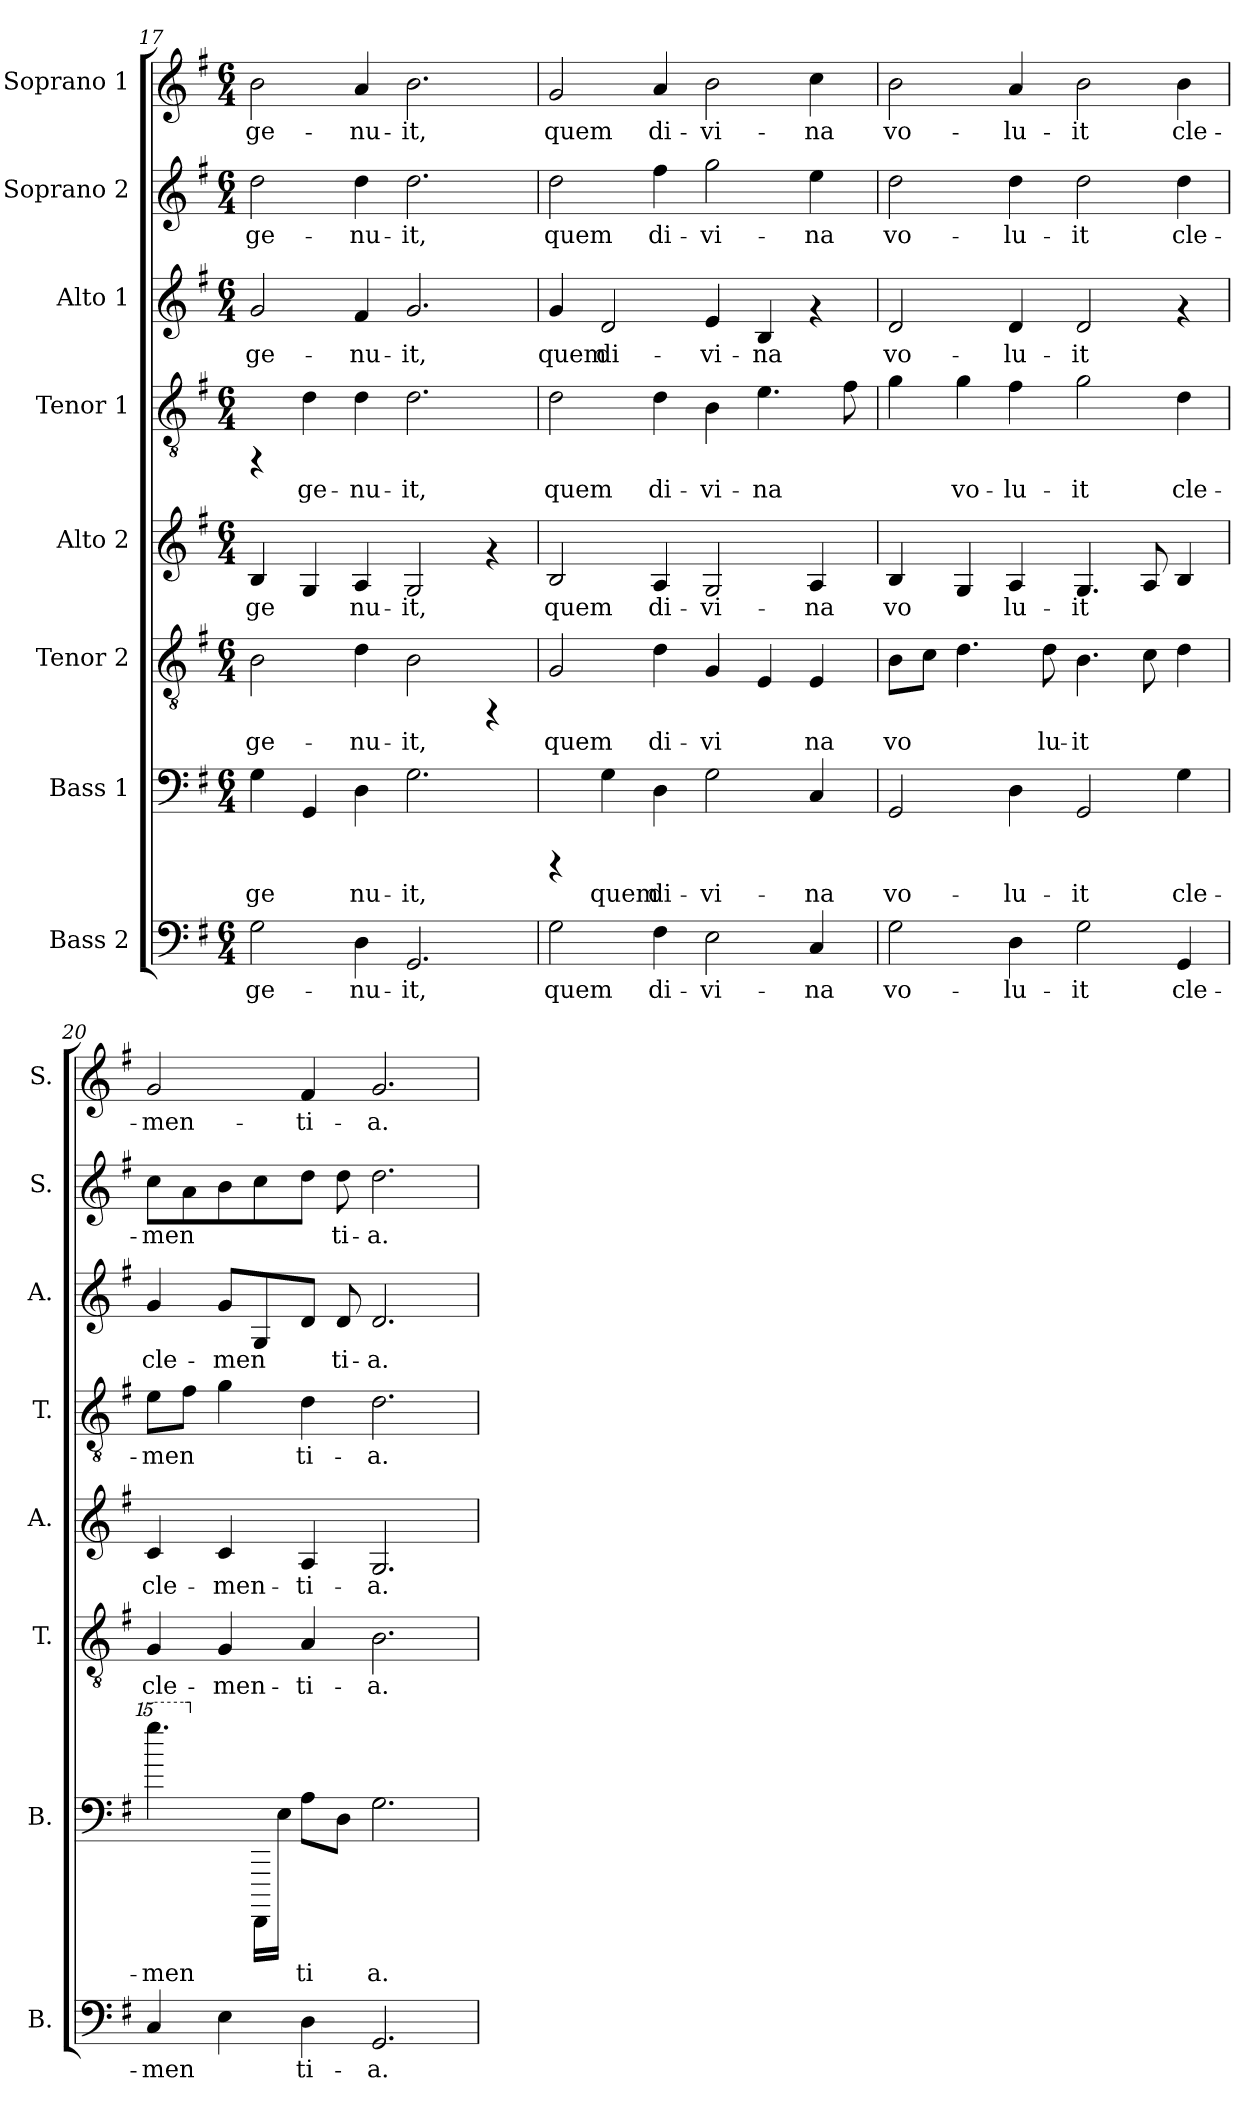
**kern	**text	**kern	**text	**kern	**text	**kern	**text	**kern	**text	**kern	**text	**kern	**text	**kern	**text
*part8	*part8	*part7	*part7	*part6	*part6	*part5	*part5	*part4	*part4	*part3	*part3	*part2	*part2	*part1	*part1
*staff8	*staff8	*staff7	*staff7	*staff6	*staff6	*staff5	*staff5	*staff4	*staff4	*staff3	*staff3	*staff2	*staff2	*staff1	*staff1
*I"Bass 2	*	*I"Bass 1	*	*I"Tenor 2	*	*I"Alto 2	*	*I"Tenor 1	*	*I"Alto 1	*	*I"Soprano 2	*	*I"Soprano 1	*
*I'B.	*	*I'B.	*	*I'T.	*	*I'A.	*	*I'T.	*	*I'A.	*	*I'S.	*	*I'S.	*
*clefF4	*	*clefF4	*	*clefGv2	*	*clefG2	*	*clefGv2	*	*clefG2	*	*clefG2	*	*clefG2	*
*k[f#]	*	*k[f#]	*	*k[f#]	*	*k[f#]	*	*k[f#]	*	*k[f#]	*	*k[f#]	*	*k[f#]	*
*G:	*	*G:	*	*G:	*	*G:	*	*G:	*	*G:	*	*G:	*	*G:	*
*M6/4	*	*M6/4	*	*M6/4	*	*M6/4	*	*M6/4	*	*M6/4	*	*M6/4	*	*M6/4	*
=17	=17	=17	=17	=17	=17	=17	=17	=17	=17	=17	=17	=17	=17	=17	=17
!	!LO:LY:b:cj	!	!LO:LY:b:cj	!	!LO:LY:b:cj	!	!LO:LY:b:cj	!	!	!	!LO:LY:b:cj	!	!LO:LY:b:cj	!	!LO:LY:b:cj
2G\	ge-	4G\	ge-	2B\	ge-	4B/	ge-	4rFF	.	2g/	ge-	2dd\	ge-	2b\	ge-
!	!	!	!LO:LY:b:cj	!	!	!	!LO:LY:b:cj	!	!LO:LY:b:cj	!	!	!	!	!	!
.	.	4GG/	--	.	.	4G/	--	4d\	ge-	.	.	.	.	.	.
!	!LO:LY:b:cj	!	!LO:LY:b:cj	!	!LO:LY:b:cj	!	!LO:LY:b:cj	!	!LO:LY:b:cj	!	!LO:LY:b:cj	!	!LO:LY:b:cj	!	!LO:LY:b:cj
4D\	-nu-	4D\	-nu-	4d\	-nu-	4A/	-nu-	4d\	-nu-	4f#/	-nu-	4dd\	-nu-	4a/	-nu-
!	!LO:LY:b:cj	!	!LO:LY:b:cj	!	!LO:LY:b:cj	!	!LO:LY:b:cj	!	!LO:LY:b:cj	!	!LO:LY:b:cj	!	!LO:LY:b:cj	!	!LO:LY:b:cj
2.GG/	-it,	2.G\	-it,	2B\	-it,	2G/	-it,	2.d\	-it,	2.g/	-it,	2.dd\	-it,	2.b\	-it,
.	.	.	.	4rFF	.	4rf	.	.	.	.	.	.	.	.	.
=18	=18	=18	=18	=18	=18	=18	=18	=18	=18	=18	=18	=18	=18	=18	=18
!	!LO:LY:b:cj	!	!	!	!LO:LY:b:cj	!	!LO:LY:b:cj	!	!LO:LY:b:cj	!	!LO:LY:b:cj	!	!LO:LY:b:cj	!	!LO:LY:b:cj
2G\	quem	4rCCC	.	2G/	quem	2B/	quem	2d\	quem	4g/	quem	2dd\	quem	2g/	quem
!	!	!	!LO:LY:b:cj	!	!	!	!	!	!	!	!LO:LY:b:cj	!	!	!	!
.	.	4G\	quem	.	.	.	.	.	.	2d/	di-	.	.	.	.
!	!LO:LY:b:cj	!	!LO:LY:b:cj	!	!LO:LY:b:cj	!	!LO:LY:b:cj	!	!LO:LY:b:cj	!	!	!	!LO:LY:b:cj	!	!LO:LY:b:cj
4F#\	di-	4D\	di-	4d\	di-	4A/	di-	4d\	di-	.	.	4ff#\	di-	4a/	di-
!	!LO:LY:b:cj	!	!LO:LY:b:cj	!	!LO:LY:b:cj	!	!LO:LY:b:cj	!	!LO:LY:b:cj	!	!LO:LY:b:cj	!	!LO:LY:b:cj	!	!LO:LY:b:cj
2E\	-vi-	2G\	-vi-	4G/	-vi-	2G/	-vi-	4B\	-vi-	4e/	-vi-	2gg\	-vi-	2b\	-vi-
!	!	!	!	!	!LO:LY:b:cj	!	!	!	!LO:LY:b:cj	!	!LO:LY:b:cj	!	!	!	!
.	.	.	.	4E/	--	.	.	4.e\	-na	4B/	-na	.	.	.	.
!	!LO:LY:b:cj	!	!LO:LY:b:cj	!	!LO:LY:b:cj	!	!LO:LY:b:cj	!	!	!	!	!	!LO:LY:b:cj	!	!LO:LY:b:cj
4C/	-na	4C/	-na	4E/	-na	4A/	-na	.	.	4rf	.	4ee\	-na	4cc\	-na
!	!	!	!	!	!	!	!	!	!LO:LY:b:cj	!	!	!	!	!	!
.	.	.	.	.	.	.	.	8f#\	.	.	.	.	.	.	.
=19	=19	=19	=19	=19	=19	=19	=19	=19	=19	=19	=19	=19	=19	=19	=19
!	!LO:LY:b:cj	!	!LO:LY:b:cj	!	!LO:LY:b:cj	!	!LO:LY:b:cj	!	!LO:LY:b:cj	!	!LO:LY:b:cj	!	!LO:LY:b:cj	!	!LO:LY:b:cj
2G\	vo-	2GG/	vo-	8B\L	vo-	4B/	vo-	4g\	.	2d/	vo-	2dd\	vo-	2b\	vo-
!	!	!	!	!	!LO:LY:b:cj	!	!	!	!	!	!	!	!	!	!
.	.	.	.	8c\J	--	.	.	.	.	.	.	.	.	.	.
!	!	!	!	!	!LO:LY:b:cj	!	!LO:LY:b:cj	!	!LO:LY:b:cj	!	!	!	!	!	!
.	.	.	.	4.d\	--	4G/	--	4g\	vo-	.	.	.	.	.	.
!	!LO:LY:b:cj	!	!LO:LY:b:cj	!	!	!	!LO:LY:b:cj	!	!LO:LY:b:cj	!	!LO:LY:b:cj	!	!LO:LY:b:cj	!	!LO:LY:b:cj
4D\	-lu-	4D\	-lu-	.	.	4A/	-lu-	4f#\	-lu-	4d/	-lu-	4dd\	-lu-	4a/	-lu-
!	!	!	!	!	!LO:LY:b:cj	!	!	!	!	!	!	!	!	!	!
.	.	.	.	8d\	-lu-	.	.	.	.	.	.	.	.	.	.
!	!LO:LY:b:cj	!	!LO:LY:b:cj	!	!LO:LY:b:cj	!	!LO:LY:b:cj	!	!LO:LY:b:cj	!	!LO:LY:b:cj	!	!LO:LY:b:cj	!	!LO:LY:b:cj
2G\	-it	2GG/	-it	4.B\	-it	4.G/	-it	2g\	-it	2d/	-it	2dd\	-it	2b\	-it
!	!	!	!	!	!LO:LY:b:cj	!	!LO:LY:b:cj	!	!	!	!	!	!	!	!
.	.	.	.	8c\	.	8A/	.	.	.	.	.	.	.	.	.
!	!LO:LY:b:cj	!	!LO:LY:b:cj	!	!LO:LY:b:cj	!	!LO:LY:b:cj	!	!LO:LY:b:cj	!	!	!	!LO:LY:b:cj	!	!LO:LY:b:cj
4GG/	cle-	4G\	cle-	4d\	.	4B/	.	4d\	cle-	4rf	.	4dd\	cle-	4b\	cle-
=20	=20	=20	=20	=20	=20	=20	=20	=20	=20	=20	=20	=20	=20	=20	=20
!	!LO:LY:b:cj	!	!	!	!	!	!	!	!	!	!	!	!	!	!
*	*	*15ma	*	*	*	*	*	*	*	*	*	*	*	*	*
*	*	*15ma	*	*	*	*	*	*	*	*	*	*	*	*	*
!	!	!	!LO:LY:b:cj	!	!LO:LY:b:cj	!	!LO:LY:b:cj	!	!LO:LY:b:cj	!	!LO:LY:b:cj	!	!LO:LY:b:cj	!	!LO:LY:b:cj
4C/	-men-	4.gggg\	-men-	4G/	cle-	4c/	cle-	8e\L	-men-	4g/	cle-	8cc\L	-men-	2g/	-men-
!	!	!	!	!	!	!	!	!	!LO:LY:b:cj	!	!	!	!LO:LY:b:cj	!	!
.	.	.	.	.	.	.	.	8f#\J	--	.	.	8a\	--	.	.
!	!LO:LY:b:cj	!	!	!	!LO:LY:b:cj	!	!LO:LY:b:cj	!	!LO:LY:b:cj	!	!LO:LY:b:cj	!	!LO:LY:b:cj	!	!
4E\	--	.	.	4G/	-men-	4c/	-men-	4g\	--	8g/L	-men-	8b\	--	.	.
*	*	*X15ma	*	*	*	*	*	*	*	*	*	*	*	*	*
!	!	!	!LO:LY:b:cj	!	!	!	!	!	!	!	!LO:LY:b:cj	!	!LO:LY:b:cj	!	!
.	.	16FFFF#\L	--	.	.	.	.	.	.	8G/	--	8cc\	--	.	.
*	*	*X15ma	*	*	*	*	*	*	*	*	*	*	*	*	*
!	!	!	!LO:LY:b:cj	!	!	!	!	!	!	!	!	!	!	!	!
.	.	16E\J	--	.	.	.	.	.	.	.	.	.	.	.	.
!	!LO:LY:b:cj	!	!LO:LY:b:cj	!	!LO:LY:b:cj	!	!LO:LY:b:cj	!	!LO:LY:b:cj	!	!LO:LY:b:cj	!	!LO:LY:b:cj	!	!LO:LY:b:cj
4D\	-ti-	8A\L	-ti-	4A/	-ti-	4A/	-ti-	4d\	-ti-	8d/J	--	8dd\J	--	4f#/	-ti-
!	!	!	!LO:LY:b:cj	!	!	!	!	!	!	!	!LO:LY:b:cj	!	!LO:LY:b:cj	!	!
.	.	8D\J	--	.	.	.	.	.	.	8d/	-ti-	8dd\	-ti-	.	.
!	!LO:LY:b:cj	!	!LO:LY:b:cj	!	!LO:LY:b:cj	!	!LO:LY:b:cj	!	!LO:LY:b:cj	!	!LO:LY:b:cj	!	!LO:LY:b:cj	!	!LO:LY:b:cj
2.GG/	-a.	2.G\	-a.	2.B\	-a.	2.G/	-a.	2.d\	-a.	2.d/	-a.	2.dd\	-a.	2.g/	-a.
=	=	=	=	=	=	=	=	=	=	=	=	=	=	=	=
*-	*-	*-	*-	*-	*-	*-	*-	*-	*-	*-	*-	*-	*-	*-	*-
